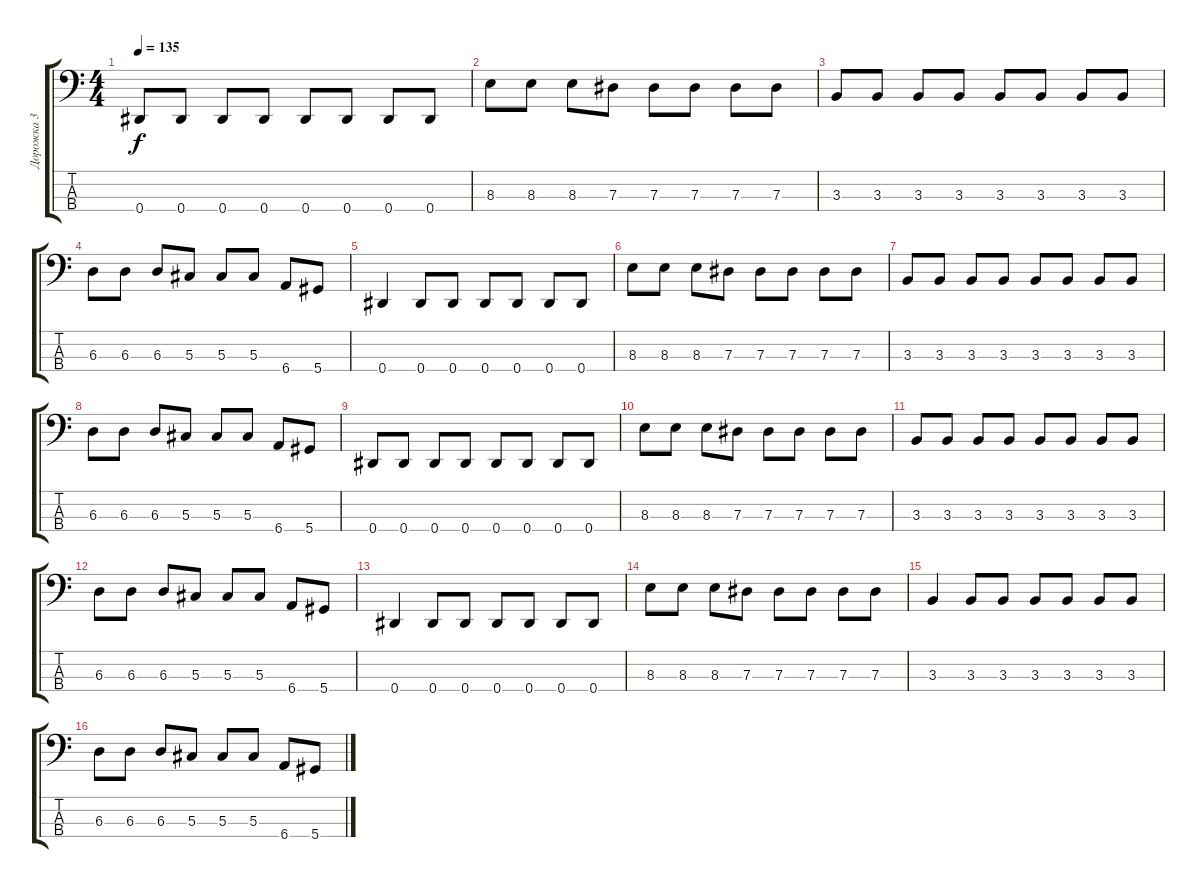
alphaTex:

\track ("Дорожка 3" "Дорожка 3") {instrument electricbasspick}
\staff {score tabs}
\tuning (Gb2 Db2 Ab1 Eb1) {hide}
\ts (4 4)
\tempo 135
\clef f4
\ks c
0.4.8{dy f} 0.4.8 0.4.8 0.4.8 0.4.8 0.4.8 0.4.8 0.4.8 |
8.3.8 8.3.8 8.3.8 7.3.8 7.3.8 7.3.8 7.3.8 7.3.8 |
3.3.8 3.3.8 3.3.8 3.3.8 3.3.8 3.3.8 3.3.8 3.3.8 |
6.3.8 6.3.8 6.3.8 5.3.8 5.3.8 5.3.8 6.4.8 5.4.8 |
0.4.4 0.4.8 0.4.8 0.4.8 0.4.8 0.4.8 0.4.8 |
8.3.8 8.3.8 8.3.8 7.3.8 7.3.8 7.3.8 7.3.8 7.3.8 |
3.3.8 3.3.8 3.3.8 3.3.8 3.3.8 3.3.8 3.3.8 3.3.8 |
6.3.8 6.3.8 6.3.8 5.3.8 5.3.8 5.3.8 6.4.8 5.4.8 |
0.4.8 0.4.8 0.4.8 0.4.8 0.4.8 0.4.8 0.4.8 0.4.8 |
8.3.8 8.3.8 8.3.8 7.3.8 7.3.8 7.3.8 7.3.8 7.3.8 |
3.3.8 3.3.8 3.3.8 3.3.8 3.3.8 3.3.8 3.3.8 3.3.8 |
6.3.8 6.3.8 6.3.8 5.3.8 5.3.8 5.3.8 6.4.8 5.4.8 |
0.4.4 0.4.8 0.4.8 0.4.8 0.4.8 0.4.8 0.4.8 |
8.3.8 8.3.8 8.3.8 7.3.8 7.3.8 7.3.8 7.3.8 7.3.8 |
3.3.4 3.3.8 3.3.8 3.3.8 3.3.8 3.3.8 3.3.8 |
6.3.8 6.3.8 6.3.8 5.3.8 5.3.8 5.3.8 6.4.8 5.4.8
